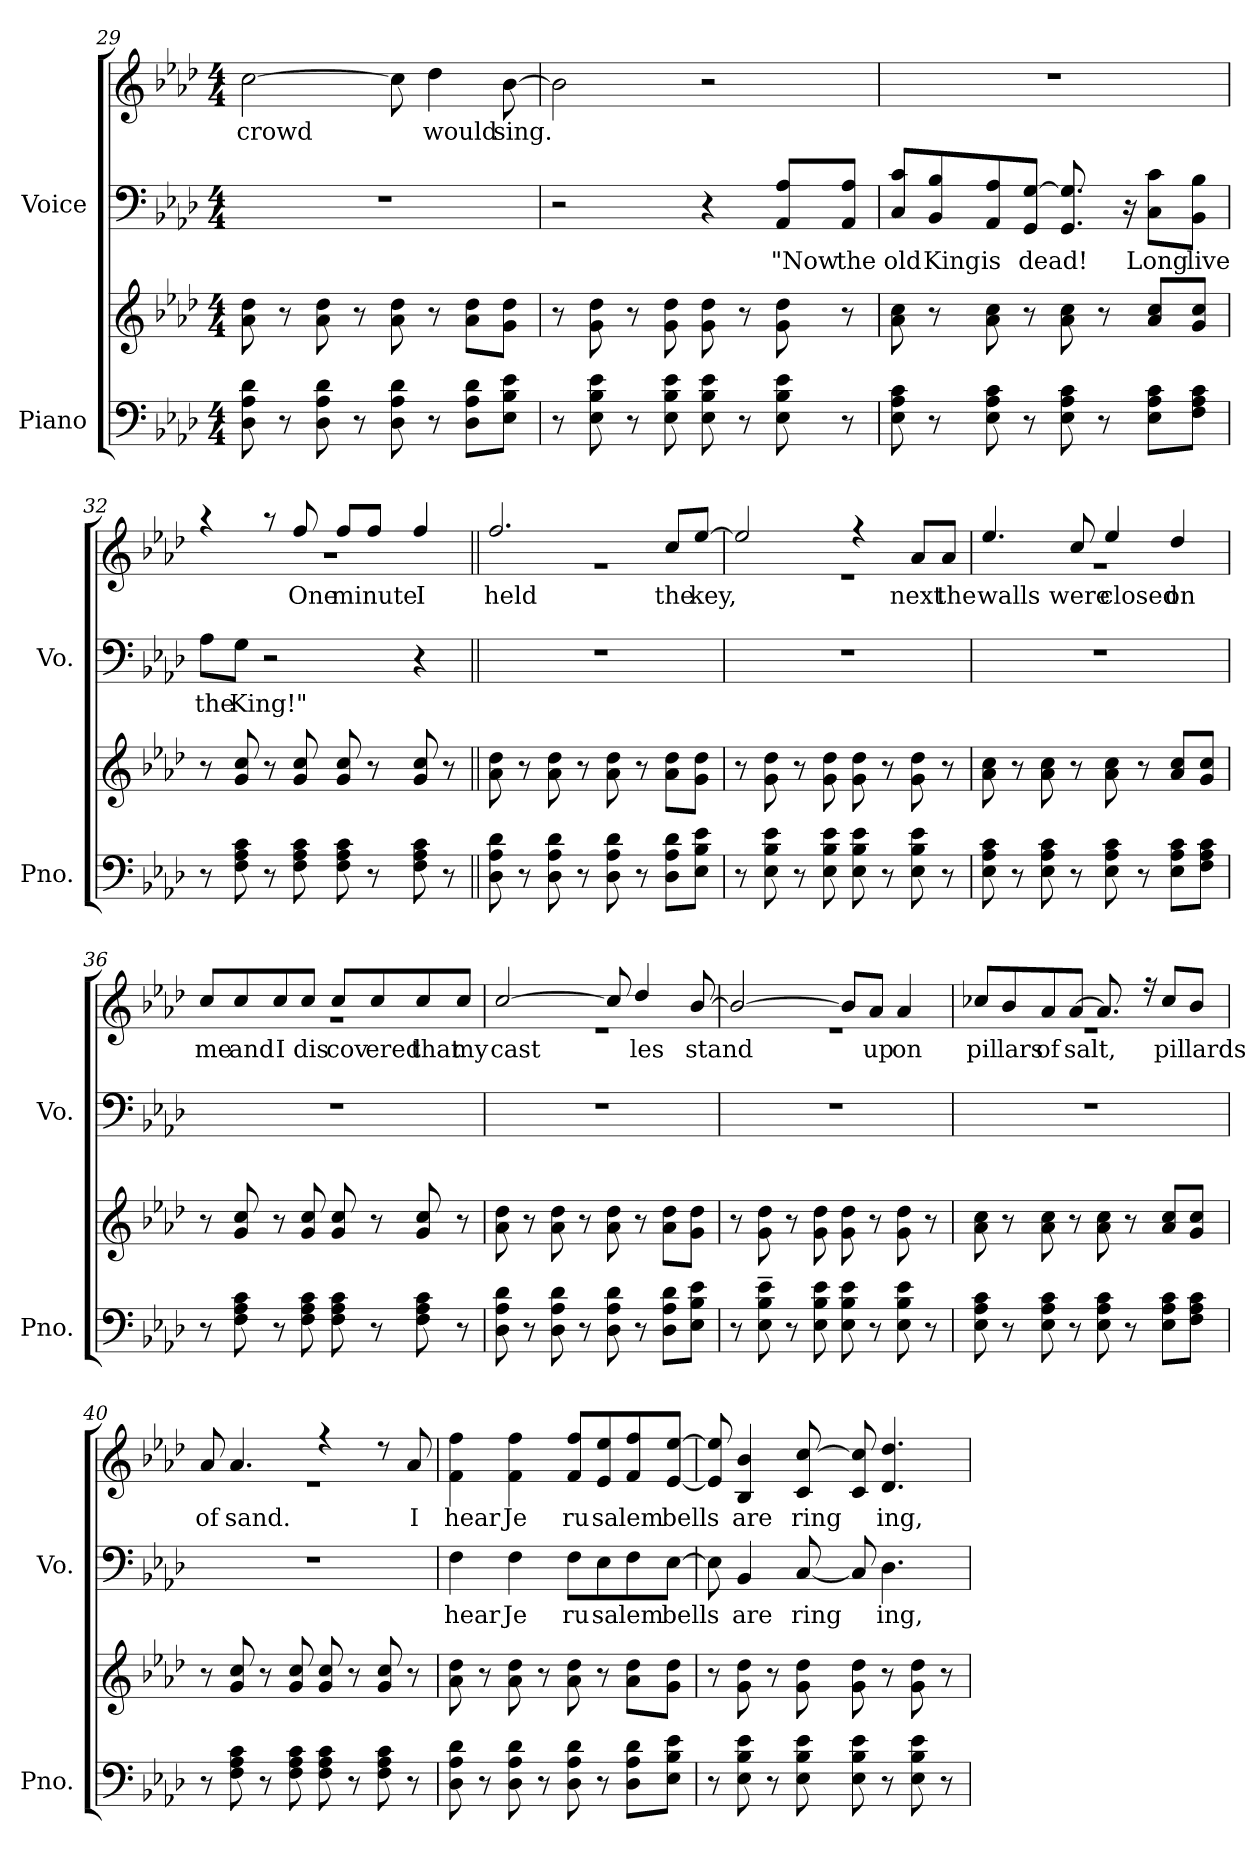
**kern	**kern	**kern	**text	**kern	**text
*part2	*part2	*part1	*part1	*part1	*part1
*staff4	*staff3	*staff2	*staff2	*staff1	*staff1
*I"Piano	*	*I"Voice	*	*	*
*I'Pno.	*	*I'Vo.	*	*	*
!!LO:PB:g=z
*clefF4	*clefG2	*clefF4	*	*clefG2	*
*k[b-e-a-d-]	*k[b-e-a-d-]	*k[b-e-a-d-]	*	*k[b-e-a-d-]	*
*M4/4	*M4/4	*M4/4	*	*M4/4	*
=29	=29	=29	=29	=29	=29
8D-\ 8A-\ 8d-\	8a-\ 8dd-\	1r	.	[2cc\	crowd
8r	8r	.	.	.	.
8D-\ 8A-\ 8d-\	8a-\ 8dd-\	.	.	.	.
8r	8r	.	.	.	.
8D-\ 8A-\ 8d-\	8a-\ 8dd-\	.	.	8cc\]	.
8r	8r	.	.	4dd-\	would
8D-\ 8A-\ 8d-\L	8a-\ 8dd-\L	.	.	.	.
8E-\ 8B-\ 8e-\J	8g\ 8dd-\J	.	.	[8b-\	sing.
=30	=30	=30	=30	=30	=30
8r	8r	2r	.	2b-\]	.
8E-\ 8B-\ 8e-\	8g\ 8dd-\	.	.	.	.
8r	8r	.	.	.	.
8E-\ 8B-\ 8e-\	8g\ 8dd-\	.	.	.	.
8E-\ 8B-\ 8e-\	8g\ 8dd-\	4r	.	2r	.
8r	8r	.	.	.	.
8E-\ 8B-\ 8e-\	8g\ 8dd-\	8AA-/ 8A-/L	"Now	.	.
8r	8r	8AA-/ 8A-/J	the	.	.
=31	=31	=31	=31	=31	=31
8E-\ 8A-\ 8c\	8a-\ 8cc\	8C/ 8c/L	old	1r	.
8r	8r	8BB-/ 8B-/	King	.	.
8E-\ 8A-\ 8c\	8a-\ 8cc\	8AA-/ 8A-/	is	.	.
8r	8r	8GG/ [8G/J	dead!	.	.
8E-\ 8A-\ 8c\	8a-\ 8cc\	8.GG/ 8.G/]	.	.	.
8r	8r	.	.	.	.
.	.	16r	.	.	.
8E-\ 8A-\ 8c\L	8a-/ 8cc/L	8C\ 8c\L	Long	.	.
8F\ 8A-\ 8c\J	8g/ 8cc/J	8BB-\ 8B-\J	live	.	.
!!LO:LB:g=z
=32	=32	=32	=32	=32	=32
*	*	*	*	*^	*
8r	8r	8A-\L	the	4r	1r	.
8F\ 8A-\ 8c\	8g/ 8cc/	8G\J	King!"	.	.	.
8r	8r	2r	.	8r	.	.
8F\ 8A-\ 8c\	8g/ 8cc/	.	.	8ff/	.	One
8F\ 8A-\ 8c\	8g/ 8cc/	.	.	8ff/L	.	mi
8r	8r	.	.	8ff/J	.	nute
8F\ 8A-\ 8c\	8g/ 8cc/	4r	.	4ff/	.	I
8r	8r	.	.	.	.	.
=33||	=33||	=33||	=33||	=33||	=33||	=33||
8D-\ 8A-\ 8d-\	8a-\ 8dd-\	1r	.	2.ff/	1r	held
8r	8r	.	.	.	.	.
8D-\ 8A-\ 8d-\	8a-\ 8dd-\	.	.	.	.	.
8r	8r	.	.	.	.	.
8D-\ 8A-\ 8d-\	8a-\ 8dd-\	.	.	.	.	.
8r	8r	.	.	.	.	.
8D-\ 8A-\ 8d-\L	8a-\ 8dd-\L	.	.	8cc/L	.	the
8E-\ 8B-\ 8e-\J	8g\ 8dd-\J	.	.	[8ee-/J	.	key,
=34	=34	=34	=34	=34	=34	=34
8r	8r	1r	.	2ee-/]	1r	.
8E-\ 8B-\ 8e-\	8g\ 8dd-\	.	.	.	.	.
8r	8r	.	.	.	.	.
8E-\ 8B-\ 8e-\	8g\ 8dd-\	.	.	.	.	.
8E-\ 8B-\ 8e-\	8g\ 8dd-\	.	.	4r	.	.
8r	8r	.	.	.	.	.
8E-\ 8B-\ 8e-\	8g\ 8dd-\	.	.	8a-/L	.	next
8r	8r	.	.	8a-/J	.	the
=35	=35	=35	=35	=35	=35	=35
8E-\ 8A-\ 8c\	8a-\ 8cc\	1r	.	4.ee-/	1r	walls
8r	8r	.	.	.	.	.
8E-\ 8A-\ 8c\	8a-\ 8cc\	.	.	.	.	.
8r	8r	.	.	8cc/	.	were
8E-\ 8A-\ 8c\	8a-\ 8cc\	.	.	4ee-/	.	closed
8r	8r	.	.	.	.	.
8E-\ 8A-\ 8c\L	8a-/ 8cc/L	.	.	4dd-/	.	on
8F\ 8A-\ 8c\J	8g/ 8cc/J	.	.	.	.	.
!!LO:PB:g=z	!!
=36	=36	=36	=36	=36	=36	=36
8r	8r	1r	.	8cc/L	1r	me
8F\ 8A-\ 8c\	8g/ 8cc/	.	.	8cc/	.	and
8r	8r	.	.	8cc/	.	I
8F\ 8A-\ 8c\	8g/ 8cc/	.	.	8cc/J	.	dis
8F\ 8A-\ 8c\	8g/ 8cc/	.	.	8cc/L	.	cov
8r	8r	.	.	8cc/	.	ered
8F\ 8A-\ 8c\	8g/ 8cc/	.	.	8cc/	.	that
8r	8r	.	.	8cc/J	.	my
=37	=37	=37	=37	=37	=37	=37
8D-\ 8A-\ 8d-\	8a-\ 8dd-\	1r	.	[2cc/	1r	cast
8r	8r	.	.	.	.	.
8D-\ 8A-\ 8d-\	8a-\ 8dd-\	.	.	.	.	.
8r	8r	.	.	.	.	.
8D-\ 8A-\ 8d-\	8a-\ 8dd-\	.	.	8cc/]	.	.
8r	8r	.	.	4dd-/	.	les
8D-\ 8A-\ 8d-\L	8a-\ 8dd-\L	.	.	.	.	.
8E-\ 8B-\ 8e-\J	8g\ 8dd-\J	.	.	[8b-/	.	stand
=38	=38	=38	=38	=38	=38	=38
8r	8r	1r	.	2b-/_	1r	.
8E-\~ 8B-\~ 8e-\~	8g\ 8dd-\	.	.	.	.	.
8r	8r	.	.	.	.	.
8E-\ 8B-\ 8e-\	8g\ 8dd-\	.	.	.	.	.
8E-\ 8B-\ 8e-\	8g\ 8dd-\	.	.	8b-/L]	.	.
8r	8r	.	.	8a-/J	.	up
8E-\ 8B-\ 8e-\	8g\ 8dd-\	.	.	4a-/	.	on
8r	8r	.	.	.	.	.
=39	=39	=39	=39	=39	=39	=39
8E-\ 8A-\ 8c\	8a-\ 8cc\	1r	.	8cc-X/L	1r	pil
8r	8r	.	.	8b-/	.	lars
8E-\ 8A-\ 8c\	8a-\ 8cc\	.	.	8a-/	.	of
8r	8r	.	.	[8a-/J	.	salt,
8E-\ 8A-\ 8c\	8a-\ 8cc\	.	.	8.a-/]	.	.
8r	8r	.	.	.	.	.
.	.	.	.	16r	.	.
8E-\ 8A-\ 8c\L	8a-/ 8cc/L	.	.	8cc-/L	.	pil
8F\ 8A-\ 8c\J	8g/ 8cc/J	.	.	8b-/J	.	lards
!!LO:LB:g=z	!!
=40	=40	=40	=40	=40	=40	=40
8r	8r	1r	.	8a-/	1r	of
8F\ 8A-\ 8c\	8g/ 8cc/	.	.	4.a-/	.	sand.
8r	8r	.	.	.	.	.
8F\ 8A-\ 8c\	8g/ 8cc/	.	.	.	.	.
8F\ 8A-\ 8c\	8g/ 8cc/	.	.	4r	.	.
8r	8r	.	.	.	.	.
8F\ 8A-\ 8c\	8g/ 8cc/	.	.	8r	.	.
8r	8r	.	.	8a-/	.	I
*	*	*	*	*v	*v	*
=41	=41	=41	=41	=41	=41
8D-\ 8A-\ 8d-\	8a-\ 8dd-\	4F\	hear	4f\ 4ff\	hear
8r	8r	.	.	.	.
8D-\ 8A-\ 8d-\	8a-\ 8dd-\	4F\	Je	4f\ 4ff\	Je
8r	8r	.	.	.	.
8D-\ 8A-\ 8d-\	8a-\ 8dd-\	8F\L	ru	8f/ 8ff/L	ru
8r	8r	8E-\	sa	8e-/ 8ee-/	sa
8D-\ 8A-\ 8d-\L	8a-\ 8dd-\L	8F\	lem	8f/ 8ff/	lem
8E-\ 8B-\ 8e-\J	8g\ 8dd-\J	[8E-\J	bells	[8e-/ [8ee-/J	bells
=42	=42	=42	=42	=42	=42
8r	8r	8E-\]	.	8e-/] 8ee-/]	.
8E-\ 8B-\ 8e-\	8g\ 8dd-\	4BB-/	are	4B-/ 4b-/	are
8r	8r	.	.	.	.
8E-\ 8B-\ 8e-\	8g\ 8dd-\	[8C/	ring	8c/ [8cc/	ring
8E-\ 8B-\ 8e-\	8g\ 8dd-\	8C/]	.	8c/ 8cc/]	.
8r	8r	4.D-\	ing,	4.d-/ 4.dd-/	ing,
8E-\ 8B-\ 8e-\	8g\ 8dd-\	.	.	.	.
8r	8r	.	.	.	.
=	=	=	=	=	=
*-	*-	*-	*-	*-	*-
